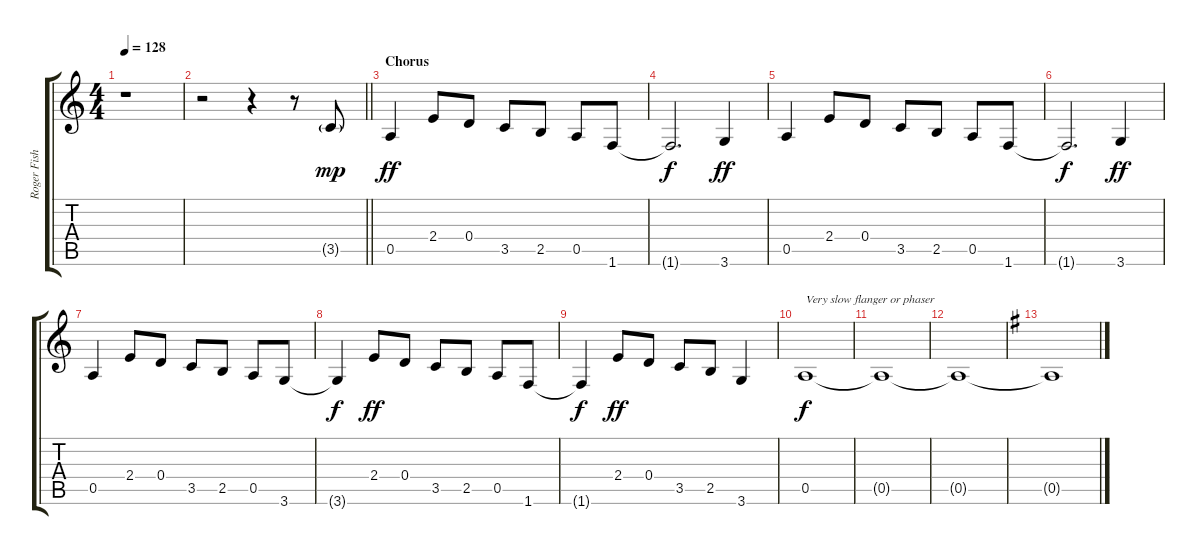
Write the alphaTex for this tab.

\track ("Roger Fisher" "Roger Fish") {instrument overdrivenguitar}
\staff {score tabs}
\tuning (E4 B3 G3 D3 A2 E2) {hide}
\ts (4 4)
\tempo 128
\clef g2
\ks c
r.1{dy f} |
\barLineRight lightlight
r.2 r.4 r.8 3.5{g}.8{dy mp} |
\section ("" "Chorus")
0.5.4{dy ff} 2.4.8 0.4.8 3.5.8 2.5.8 0.5.8 1.6.8 |
1.6{t}.2{d dy f} 3.6.4{dy ff} |
0.5.4 2.4.8 0.4.8 3.5.8 2.5.8 0.5.8 1.6.8 |
1.6{t}.2{d dy f} 3.6.4{dy ff} |
0.5.4 2.4.8 0.4.8 3.5.8 2.5.8 0.5.8 3.6.8 |
3.6{t}.4{dy f} 2.4.8{dy ff} 0.4.8 3.5.8 2.5.8 0.5.8 1.6.8 |
1.6{t}.4{dy f} 2.4.8{dy ff} 0.4.8 3.5.8 2.5.8 3.6.4 |
0.5.1{txt "Very slow flanger or phaser" dy f volume 3 instrument lead2sawtooth} |
0.5{t}.1 |
0.5{t}.1 |
\ks g
0.5{t}.1{volume 0}
